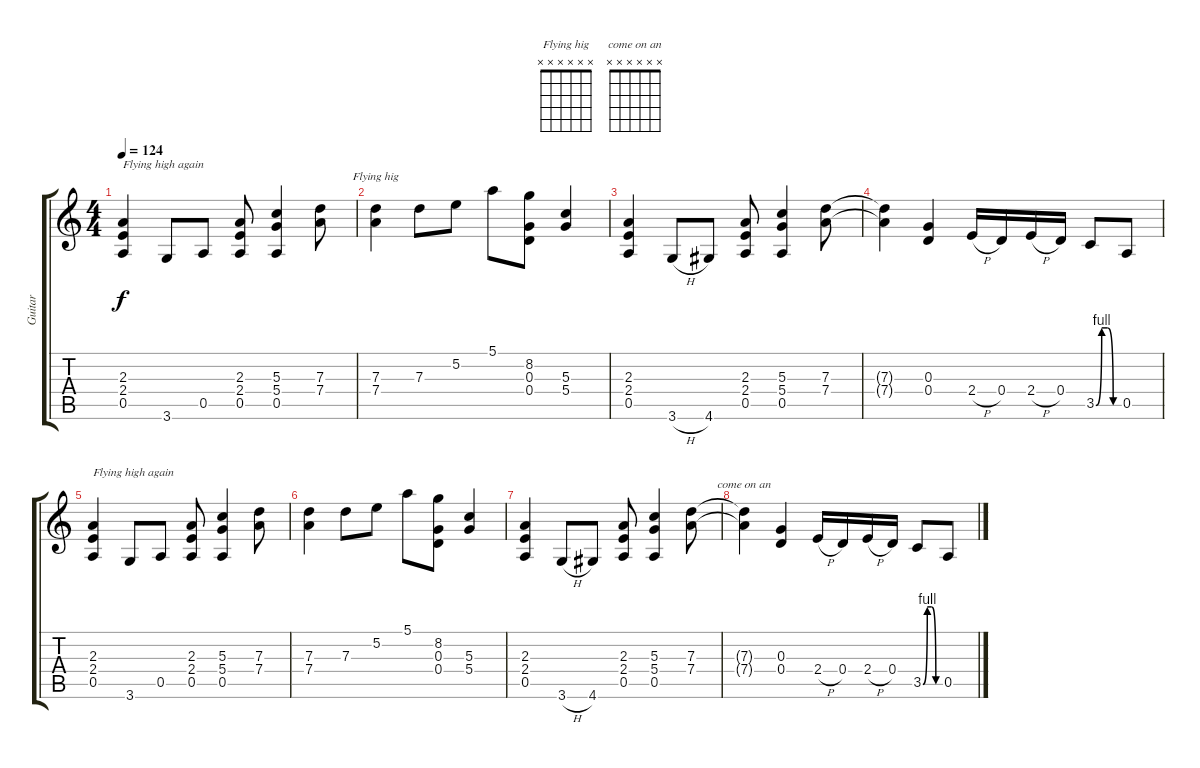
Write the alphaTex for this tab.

\track ("Guitar " "Guitar ") {instrument distortionguitar}
\staff {score tabs}
\tuning (E4 B3 G3 D3 A2 E2) {hide}
\chord ("Flying hig" x x x x x x)
\chord ("come on an" x x x x x x)
\ts (4 4)
\tempo 124
\clef g2
\ks c
(2.3 2.4 0.5).4{txt "Flying high again" dy f} 3.6.8 0.5.8 (2.3 2.4 0.5).8 (5.3 5.4 0.5).4 (7.3 7.4).8 |
(7.3 7.4).4{ch "Flying hig"} 7.3.8 5.2.8 5.1.8 (8.2 0.3 0.4).8 (5.3 5.4).4 |
(2.3 2.4 0.5).4 3.6{h}.8 4.6.8 (2.3 2.4 0.5).8 (5.3 5.4 0.5).4 (7.3 7.4).8 |
(7.3{t} 7.4{t}).4 (0.3 0.4).4 2.4{h}.16 0.4.16 2.4{h}.16 0.4.16 3.5{be (custom 0 0 15 4 30 4 45 0 60 0)}.8 0.5.8 |
(2.3 2.4 0.5).4{txt "Flying high again"} 3.6.8 0.5.8 (2.3 2.4 0.5).8 (5.3 5.4 0.5).4 (7.3 7.4).8 |
(7.3 7.4).4 7.3.8 5.2.8 5.1.8 (8.2 0.3 0.4).8 (5.3 5.4).4 |
(2.3 2.4 0.5).4 3.6{h}.8 4.6.8 (2.3 2.4 0.5).8 (5.3 5.4 0.5).4 (7.3 7.4).8 |
(7.3{t} 7.4{t}).4{ch "come on an"} (0.3 0.4).4 2.4{h}.16 0.4.16 2.4{h}.16 0.4.16 3.5{be (custom 0 0 15 4 30 4 45 0 60 0)}.8 0.5.8
